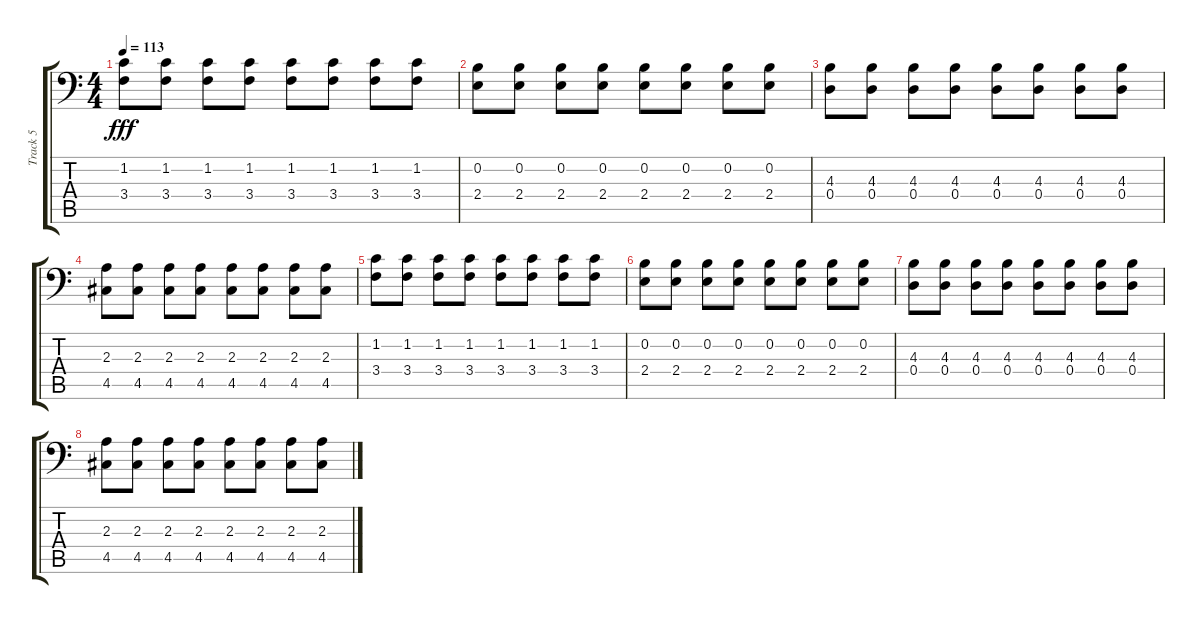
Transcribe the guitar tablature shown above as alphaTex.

\track ("Track 5" "Track 5") {instrument distortionguitar}
\staff {score tabs}
\tuning (E3 B2 G2 D2 A1 E1) {hide}
\ts (4 4)
\tempo 113
\clef f4
\ks c
(1.2 3.4).8{dy fff} (1.2 3.4).8 (1.2 3.4).8 (1.2 3.4).8 (1.2 3.4).8 (1.2 3.4).8 (1.2 3.4).8 (1.2 3.4).8 |
(0.2 2.4).8 (0.2 2.4).8 (0.2 2.4).8 (0.2 2.4).8 (0.2 2.4).8 (0.2 2.4).8 (0.2 2.4).8 (0.2 2.4).8 |
(4.3 0.4).8 (4.3 0.4).8 (4.3 0.4).8 (4.3 0.4).8 (4.3 0.4).8 (4.3 0.4).8 (4.3 0.4).8 (4.3 0.4).8 |
(2.3 4.5).8 (2.3 4.5).8 (2.3 4.5).8 (2.3 4.5).8 (2.3 4.5).8 (2.3 4.5).8 (2.3 4.5).8 (2.3 4.5).8 |
(1.2 3.4).8 (1.2 3.4).8 (1.2 3.4).8 (1.2 3.4).8 (1.2 3.4).8 (1.2 3.4).8 (1.2 3.4).8 (1.2 3.4).8 |
(0.2 2.4).8 (0.2 2.4).8 (0.2 2.4).8 (0.2 2.4).8 (0.2 2.4).8 (0.2 2.4).8 (0.2 2.4).8 (0.2 2.4).8 |
(4.3 0.4).8 (4.3 0.4).8 (4.3 0.4).8 (4.3 0.4).8 (4.3 0.4).8 (4.3 0.4).8 (4.3 0.4).8 (4.3 0.4).8 |
(2.3 4.5).8 (2.3 4.5).8 (2.3 4.5).8 (2.3 4.5).8 (2.3 4.5).8 (2.3 4.5).8 (2.3 4.5).8 (2.3 4.5).8
